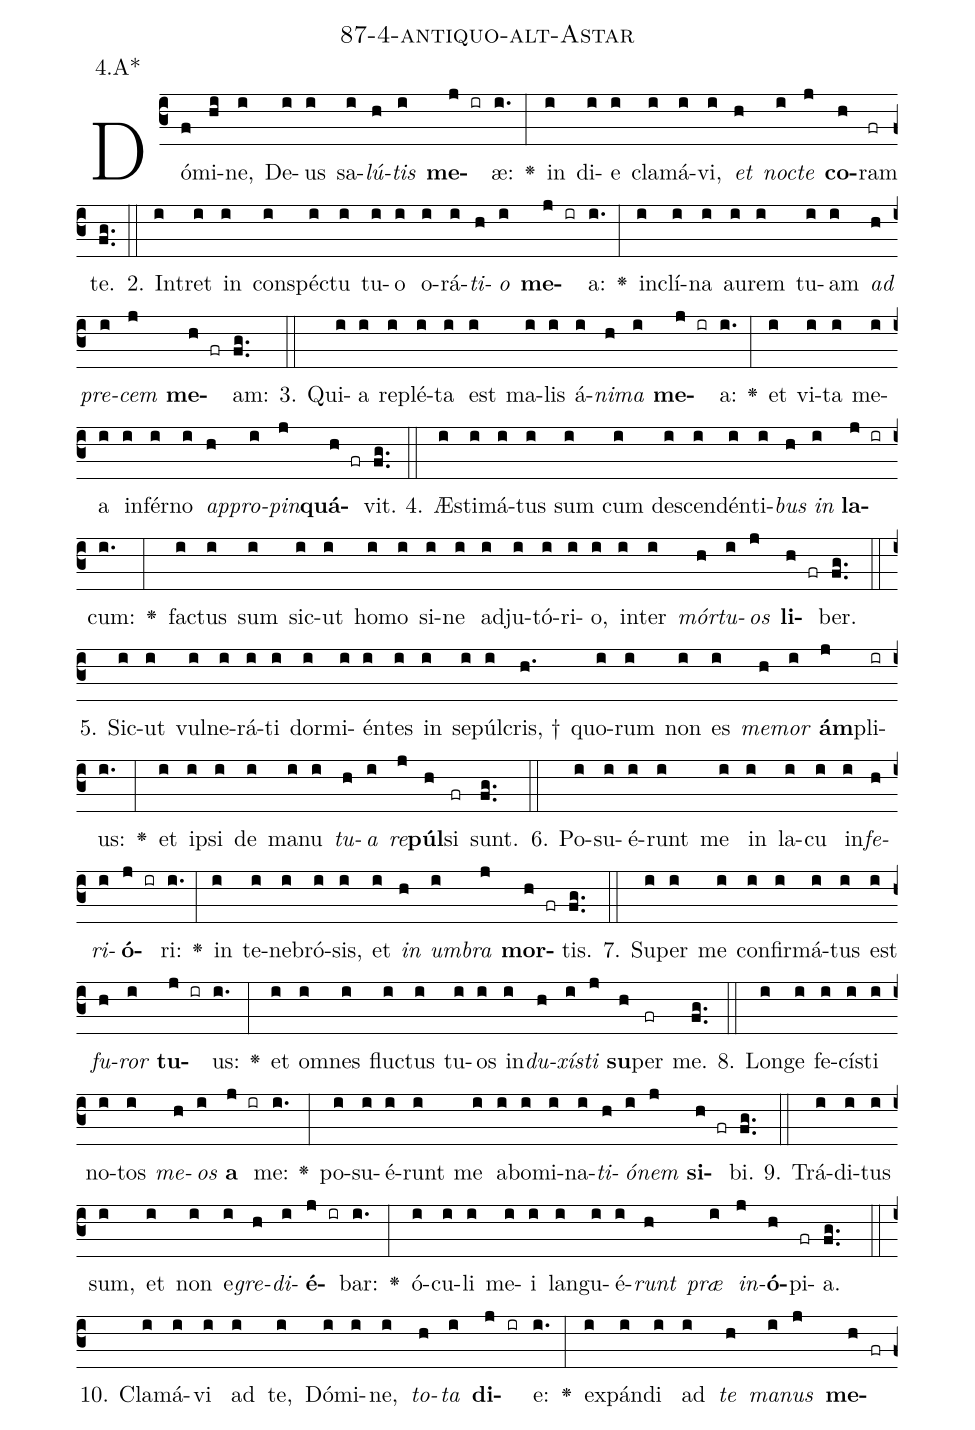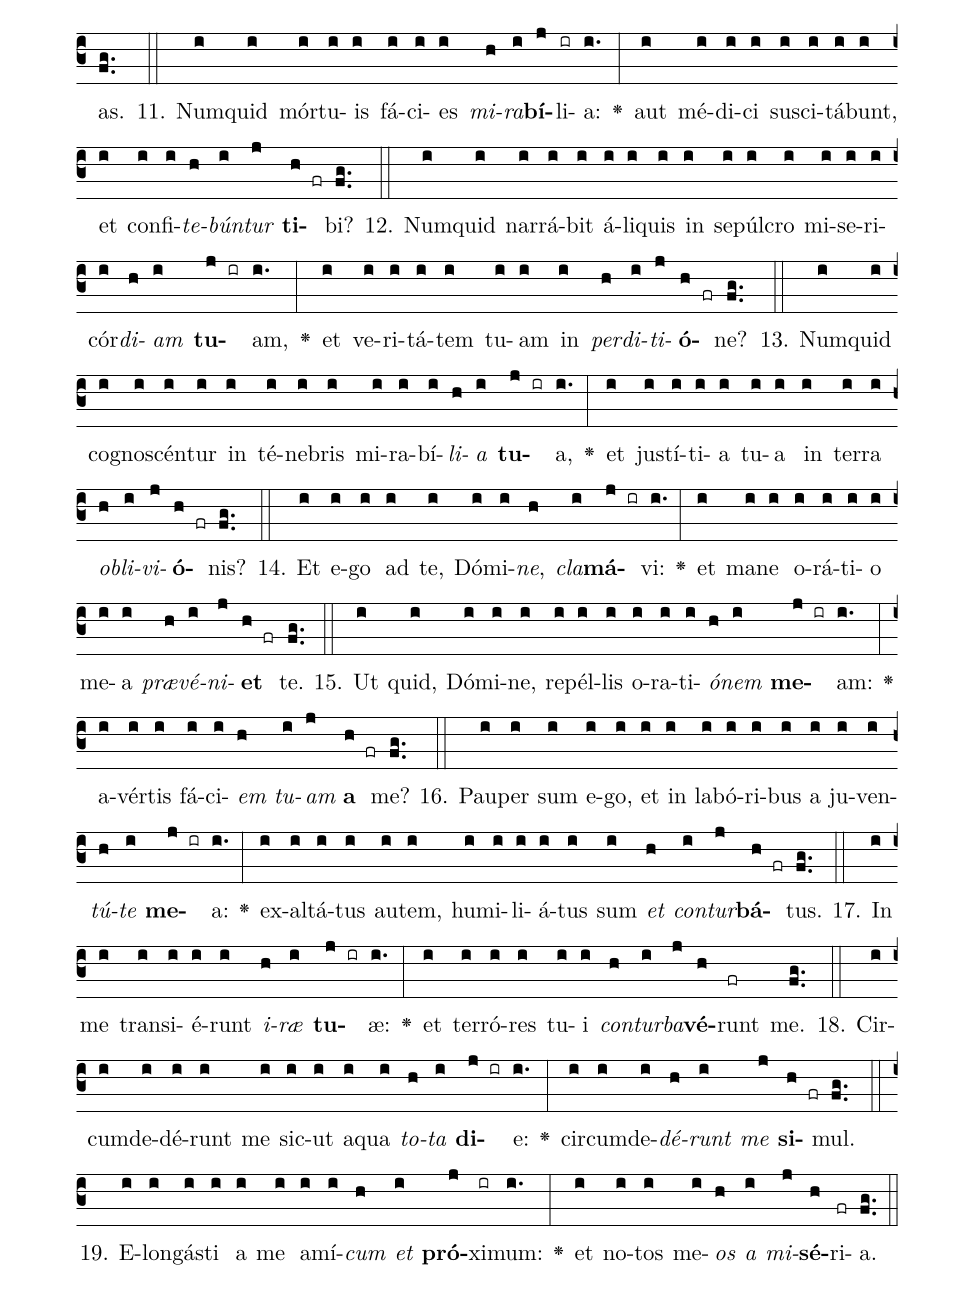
name: 87-4-antiquo-alt-Astar;
annotation: 4.A*;
%%
(c3)Dó(f)mi(hi)ne,(i) De(i)us(i) sa(i)<i>lú</i>(h)<i>tis</i>(i) <b>me</b>(j ir)æ:(i.) <v>\greheightstar</v>(:) in(i) di(i)e(i) cla(i)má(i)vi,(i) <i>et</i>(h) <i>noc</i>(i)<i>te</i>(j) <b>co</b>(h)ram(fr) te.(fg..) (::)
2. In(i)tret(i) in(i) con(i)spéc(i)tu(i) tu(i)o(i) o(i)rá(i)<i>ti</i>(h)<i>o</i>(i) <b>me</b>(j ir)a:(i.) <v>\greheightstar</v>(:) in(i)clí(i)na(i) au(i)rem(i) tu(i)am(i) <i>ad</i>(h) <i>pre</i>(i)<i>cem</i>(j) <b>me</b>(h fr)am:(fg..) (::)
3. Qui(i)a(i) re(i)plé(i)ta(i) est(i) ma(i)lis(i) á(i)<i>ni</i>(h)<i>ma</i>(i) <b>me</b>(j ir)a:(i.) <v>\greheightstar</v>(:) et(i) vi(i)ta(i) me(i)a(i) in(i)fér(i)no(i) <i>ap</i>(h)<i>pro</i>(i)<i>pin</i>(j)<b>quá</b>(h fr)vit.(fg..) (::)
4. Æs(i)ti(i)má(i)tus(i) sum(i) cum(i) de(i)scen(i)dén(i)ti(i)<i>bus</i>(h) <i>in</i>(i) <b>la</b>(j ir)cum:(i.) <v>\greheightstar</v>(:) fac(i)tus(i) sum(i) sic(i)ut(i) ho(i)mo(i) si(i)ne(i) ad(i)ju(i)tó(i)ri(i)o,(i) in(i)ter(i) <i>mór</i>(h)<i>tu</i>(i)<i>os</i>(j) <b>li</b>(h fr)ber.(fg..) (::)
5. Sic(i)ut(i) vul(i)ne(i)rá(i)ti(i) dor(i)mi(i)én(i)tes(i) in(i) se(i)púl(i)cris, †(h.) quo(i)rum(i) non(i) es(i) <i>me</i>(h)<i>mor</i>(i) <b>ám</b>(j)pli(ir)us:(i.) <v>\greheightstar</v>(:) et(i) ip(i)si(i) de(i) ma(i)nu(i) <i>tu</i>(h)<i>a</i>(i) <i>re</i>(j)<b>púl</b>(h)si(fr) sunt.(fg..) (::)
6. Po(i)su(i)é(i)runt(i) me(i) in(i) la(i)cu(i) in(i)<i>fe</i>(h)<i>ri</i>(i)<b>ó</b>(j ir)ri:(i.) <v>\greheightstar</v>(:) in(i) te(i)ne(i)bró(i)sis,(i) et(i) <i>in</i>(h) <i>um</i>(i)<i>bra</i>(j) <b>mor</b>(h fr)tis.(fg..) (::)
7. Su(i)per(i) me(i) con(i)fir(i)má(i)tus(i) est(i) <i>fu</i>(h)<i>ror</i>(i) <b>tu</b>(j ir)us:(i.) <v>\greheightstar</v>(:) et(i) om(i)nes(i) fluc(i)tus(i) tu(i)os(i) in(i)<i>du</i>(h)<i>xís</i>(i)<i>ti</i>(j) <b>su</b>(h)per(fr) me.(fg..) (::)
8. Lon(i)ge(i) fe(i)cís(i)ti(i) no(i)tos(i) <i>me</i>(h)<i>os</i>(i) <b>a</b>(j ir) me:(i.) <v>\greheightstar</v>(:) po(i)su(i)é(i)runt(i) me(i) ab(i)o(i)mi(i)na(i)<i>ti</i>(h)<i>ó</i>(i)<i>nem</i>(j) <b>si</b>(h fr)bi.(fg..) (::)
9. Trá(i)di(i)tus(i) sum,(i) et(i) non(i) e(i)<i>gre</i>(h)<i>di</i>(i)<b>é</b>(j ir)bar:(i.) <v>\greheightstar</v>(:) ó(i)cu(i)li(i) me(i)i(i) lan(i)gu(i)é(i)<i>runt</i>(h) <i>præ</i>(i) <i>in</i>(j)<b>ó</b>(h)pi(fr)a.(fg..) (::)
10. Cla(i)má(i)vi(i) ad(i) te,(i) Dó(i)mi(i)ne,(i) <i>to</i>(h)<i>ta</i>(i) <b>di</b>(j ir)e:(i.) <v>\greheightstar</v>(:) ex(i)pán(i)di(i) ad(i) <i>te</i>(h) <i>ma</i>(i)<i>nus</i>(j) <b>me</b>(h fr)as.(fg..) (::)
11. Num(i)quid(i) mór(i)tu(i)is(i) fá(i)ci(i)es(i) <i>mi</i>(h)<i>ra</i>(i)<b>bí</b>(j)li(ir)a:(i.) <v>\greheightstar</v>(:) aut(i) mé(i)di(i)ci(i) su(i)sci(i)tá(i)bunt,(i) et(i) con(i)fi(i)<i>te</i>(h)<i>bún</i>(i)<i>tur</i>(j) <b>ti</b>(h fr)bi?(fg..) (::)
12. Num(i)quid(i) nar(i)rá(i)bit(i) á(i)li(i)quis(i) in(i) se(i)púl(i)cro(i) mi(i)se(i)ri(i)cór(i)<i>di</i>(h)<i>am</i>(i) <b>tu</b>(j ir)am,(i.) <v>\greheightstar</v>(:) et(i) ve(i)ri(i)tá(i)tem(i) tu(i)am(i) in(i) <i>per</i>(h)<i>di</i>(i)<i>ti</i>(j)<b>ó</b>(h fr)ne?(fg..) (::)
13. Num(i)quid(i) co(i)gno(i)scén(i)tur(i) in(i) té(i)ne(i)bris(i) mi(i)ra(i)bí(i)<i>li</i>(h)<i>a</i>(i) <b>tu</b>(j ir)a,(i.) <v>\greheightstar</v>(:) et(i) jus(i)tí(i)ti(i)a(i) tu(i)a(i) in(i) ter(i)ra(i) <i>ob</i>(h)<i>li</i>(i)<i>vi</i>(j)<b>ó</b>(h fr)nis?(fg..) (::)
14. Et(i) e(i)go(i) ad(i) te,(i) Dó(i)mi(i)<i>ne</i>,(h) <i>cla</i>(i)<b>má</b>(j ir)vi:(i.) <v>\greheightstar</v>(:) et(i) ma(i)ne(i) o(i)rá(i)ti(i)o(i) me(i)a(i) <i>præ</i>(h)<i>vé</i>(i)<i>ni</i>(j)<b>et</b>(h fr) te.(fg..) (::)
15. Ut(i) quid,(i) Dó(i)mi(i)ne,(i) re(i)pél(i)lis(i) o(i)ra(i)ti(i)<i>ó</i>(h)<i>nem</i>(i) <b>me</b>(j ir)am:(i.) <v>\greheightstar</v>(:) a(i)vér(i)tis(i) fá(i)ci(i)<i>em</i>(h) <i>tu</i>(i)<i>am</i>(j) <b>a</b>(h fr) me?(fg..) (::)
16. Pau(i)per(i) sum(i) e(i)go,(i) et(i) in(i) la(i)bó(i)ri(i)bus(i) a(i) ju(i)ven(i)<i>tú</i>(h)<i>te</i>(i) <b>me</b>(j ir)a:(i.) <v>\greheightstar</v>(:) ex(i)al(i)tá(i)tus(i) au(i)tem,(i) hu(i)mi(i)li(i)á(i)tus(i) sum(i) <i>et</i>(h) <i>con</i>(i)<i>tur</i>(j)<b>bá</b>(h fr)tus.(fg..) (::)
17. In(i) me(i) trans(i)i(i)é(i)runt(i) <i>i</i>(h)<i>ræ</i>(i) <b>tu</b>(j ir)æ:(i.) <v>\greheightstar</v>(:) et(i) ter(i)ró(i)res(i) tu(i)i(i) <i>con</i>(h)<i>tur</i>(i)<i>ba</i>(j)<b>vé</b>(h)runt(fr) me.(fg..) (::)
18. Cir(i)cum(i)de(i)dé(i)runt(i) me(i) sic(i)ut(i) a(i)qua(i) <i>to</i>(h)<i>ta</i>(i) <b>di</b>(j ir)e:(i.) <v>\greheightstar</v>(:) cir(i)cum(i)de(i)<i>dé</i>(h)<i>runt</i>(i) <i>me</i>(j) <b>si</b>(h fr)mul.(fg..) (::)
19. E(i)lon(i)gás(i)ti(i) a(i) me(i) a(i)mí(i)<i>cum</i>(h) <i>et</i>(i) <b>pró</b>(j)xi(ir)mum:(i.) <v>\greheightstar</v>(:) et(i) no(i)tos(i) me(i)<i>os</i>(h) <i>a</i>(i) <i>mi</i>(j)<b>sé</b>(h)ri(fr)a.(fg..) (::)
